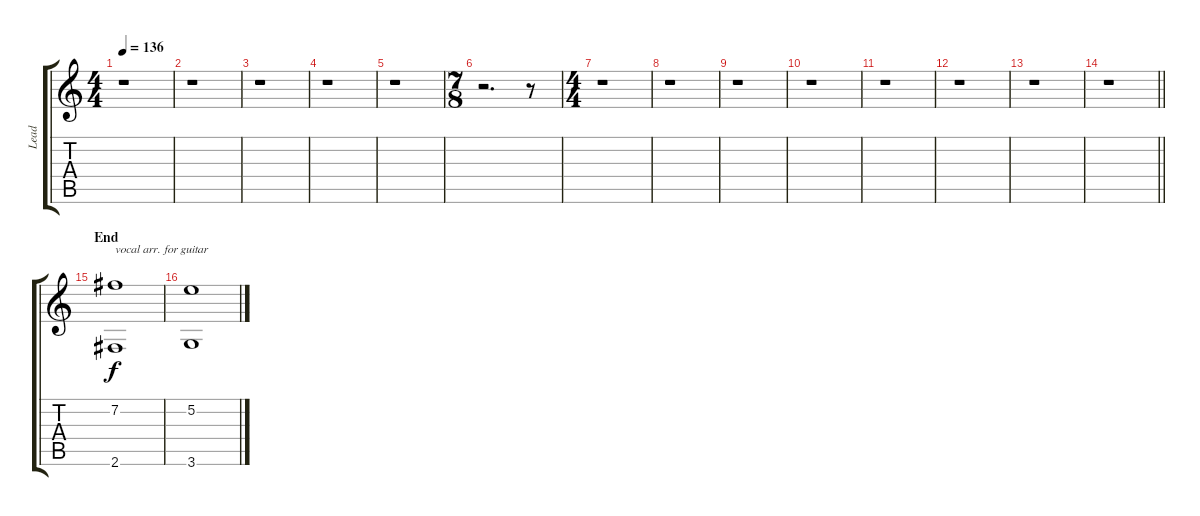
\track ("Lead" "Lead") {instrument distortionguitar}
\staff {score tabs}
\tuning (E4 B3 G3 D3 A2 E2) {hide}
\ts (4 4)
\tempo 136
\clef g2
\ks c
r.1{dy mp} |
r.1 |
r.1 |
r.1 |
r.1 |
\ts (7 8)
r.2{d} r.8 |
\ts (4 4)
r.1 |
r.1 |
r.1 |
r.1 |
r.1 |
r.1 |
r.1 |
\barLineRight lightlight
r.1 |
\section ("" "End")
(7.2 2.6).1{txt "vocal arr. for guitar" dy f} |
(5.2 3.6).1
